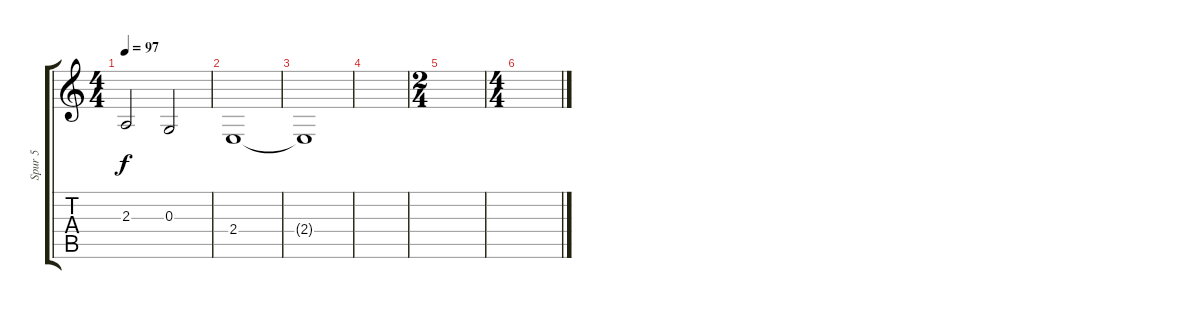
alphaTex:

\track ("Spur 5" "Spur 5") {instrument lead1square}
\staff {score tabs}
\tuning (E4 B3 G3 D3 A2 E2) {hide}
\ts (4 4)
\tempo 97
\clef g2
\ks c
2.3.2{dy f} 0.3.2 |
2.4.1 |
2.4{t}.1 |
|
\ts (2 4)
|
\ts (4 4)
